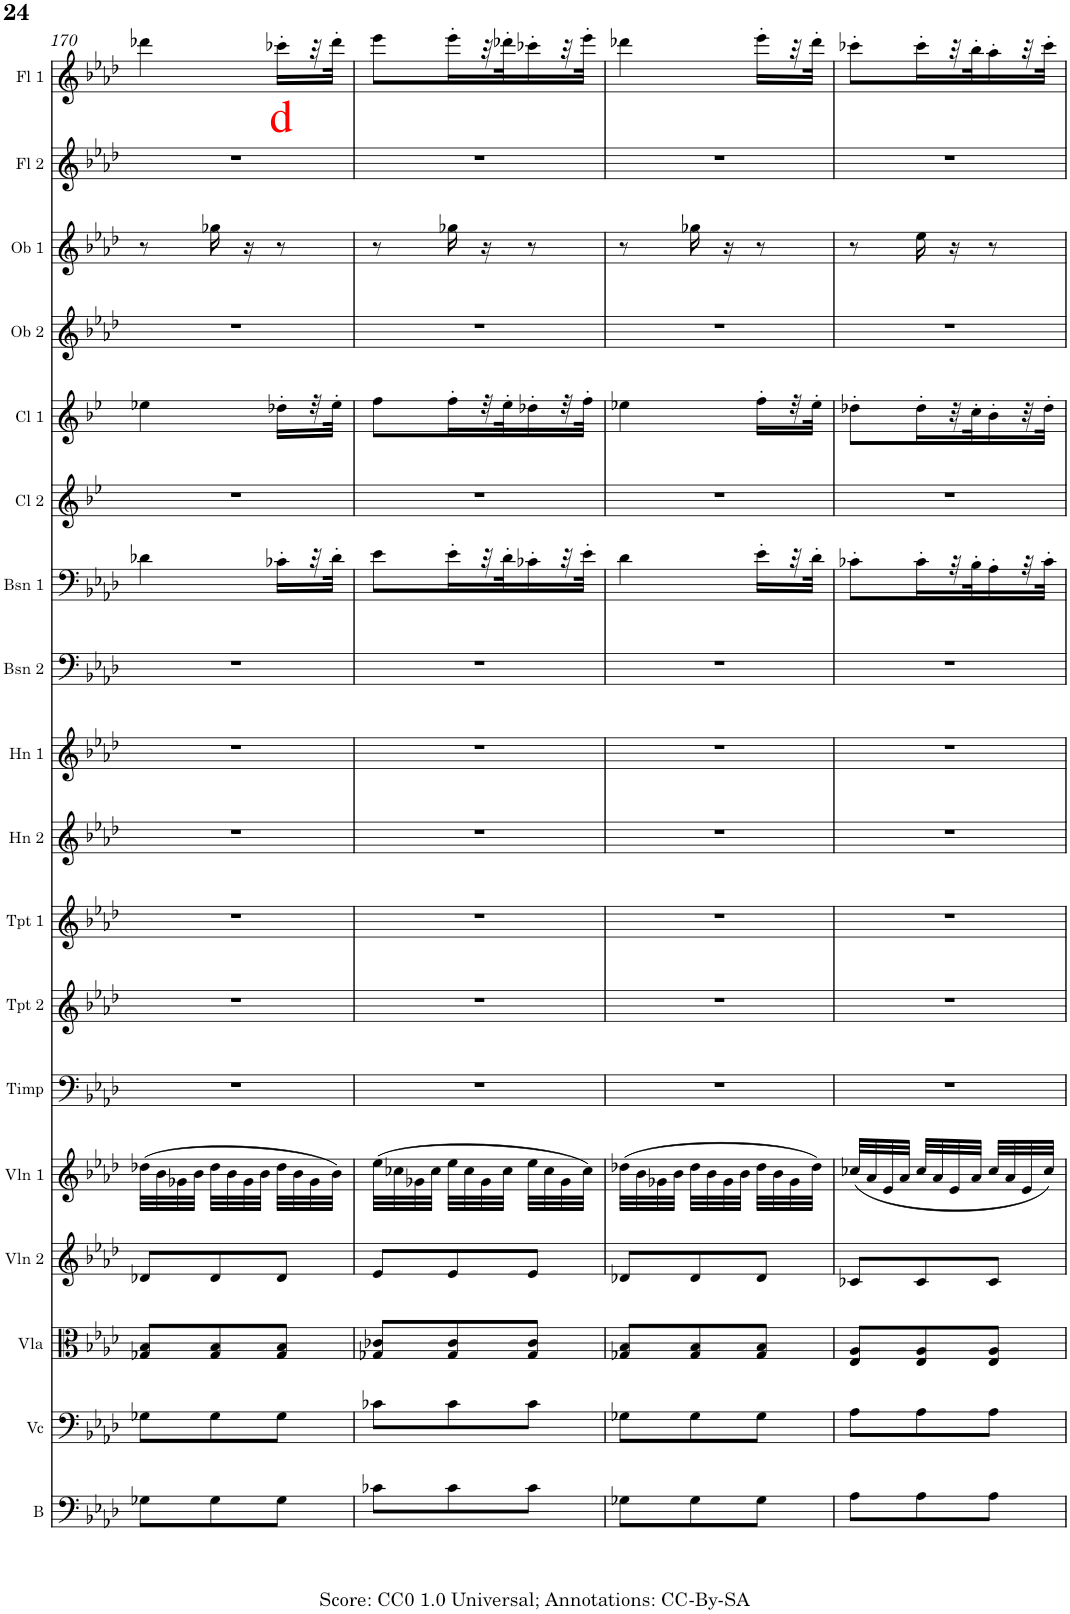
**kern	**kern	**kern	**kern	**kern	**kern	**kern	**kern	**kern	**kern	**kern	**kern	**kern	**kern	**kern	**kern	**kern	**kern	**text
*part18	*part17	*part16	*part15	*part14	*part13	*part12	*part11	*part10	*part9	*part8	*part7	*part6	*part5	*part4	*part3	*part2	*part1	*part1
*staff18	*staff17	*staff16	*staff15	*staff14	*staff13	*staff12	*staff11	*staff10	*staff9	*staff8	*staff7	*staff6	*staff5	*staff4	*staff3	*staff2	*staff1	*staff1
*I"Bass	*I"Violoncello	*I"Viola	*I"Violin 2	*I"Violin 1	*I"Timpani	*I"C Trumpet 2	*I"C Trumpet 1	*I"C Horn 2	*I"C Horn 1	*I"Bassoon 2	*I"Bassoon 1	*I"Bb Clarinet 2	*I"Bb Clarinet 1	*I"Oboe 2	*I"Oboe 1	*I"Flute 2	*I"Flute 1	*
*I'B	*I'Vc	*I'Vla	*I'Vln 2	*I'Vln 1	*I'Timp	*I'Tpt 2	*I'Tpt 1	*I'Hn 2	*I'Hn 1	*I'Bsn 2	*I'Bsn 1	*I'Cl 2	*I'Cl 1	*I'Ob 2	*I'Ob 1	*I'Fl 2	*I'Fl 1	*
!!LO:PB:g=z
*clefF4	*clefF4	*clefC3	*clefG2	*clefG2	*clefF4	*clefG2	*clefG2	*clefG2	*clefG2	*clefF4	*clefF4	*clefG2	*clefG2	*clefG2	*clefG2	*clefG2	*clefG2	*
*Trd7c12	*	*	*	*	*	*	*	*Trd7c12	*Trd7c12	*	*	*Trd1c2	*Trd1c2	*	*	*	*	*
*k[b-e-a-d-]	*k[b-e-a-d-]	*k[b-e-a-d-]	*k[b-e-a-d-]	*k[b-e-a-d-]	*k[b-e-a-d-]	*k[b-e-a-d-]	*k[b-e-a-d-]	*k[b-e-a-d-]	*k[b-e-a-d-]	*k[b-e-a-d-]	*k[b-e-a-d-]	*k[b-e-]	*k[b-e-]	*k[b-e-a-d-]	*k[b-e-a-d-]	*k[b-e-a-d-]	*k[b-e-a-d-]	*
*M3/8	*M3/8	*M3/8	*M3/8	*M3/8	*M3/8	*M3/8	*M3/8	*M3/8	*M3/8	*M3/8	*M3/8	*M3/8	*M3/8	*M3/8	*M3/8	*M3/8	*M3/8	*
=170	=170	=170	=170	=170	=170	=170	=170	=170	=170	=170	=170	=170	=170	=170	=170	=170	=170	=170
8G-X\L	8G-X\L	8G-X/ 8B-/L	8d-X/L	(32dd-X\LLL	4.r	4.r	4.r	4.r	4.r	4.r	4d-X\	4.r	4ee-X\	4.r	8r	4.r	4ddd-X\	.
.	.	.	.	32b-\	.	.	.	.	.	.	.	.	.	.	.	.	.	.
.	.	.	.	32g-X\	.	.	.	.	.	.	.	.	.	.	.	.	.	.
.	.	.	.	32b-\JJJ	.	.	.	.	.	.	.	.	.	.	.	.	.	.
8G-\	8G-\	8G-/ 8B-/	8d-/	32dd-\LLL	.	.	.	.	.	.	.	.	.	.	16gg-X\	.	.	.
.	.	.	.	32b-\	.	.	.	.	.	.	.	.	.	.	.	.	.	.
.	.	.	.	32g-\	.	.	.	.	.	.	.	.	.	.	16r	.	.	.
.	.	.	.	32b-\JJJ	.	.	.	.	.	.	.	.	.	.	.	.	.	.
!	!	!	!	!	!	!	!	!	!	!	!	!	!	!	!	!	!	!LO:LY:b:color=#FF0000
8G-\J	8G-\J	8G-/ 8B-/J	8d-/J	32dd-\LLL	.	.	.	.	.	.	16c-X'\LL	.	16dd-X'\LL	.	8r	.	16ccc-X'\LL	d
.	.	.	.	32b-\	.	.	.	.	.	.	.	.	.	.	.	.	.	.
.	.	.	.	32g-\	.	.	.	.	.	.	32r	.	32r	.	.	.	32r	.
.	.	.	.	32b-\JJJ)	.	.	.	.	.	.	32d-'\JJJ	.	32ee-'\JJJ	.	.	.	32ddd-'\JJJ	.
=171	=171	=171	=171	=171	=171	=171	=171	=171	=171	=171	=171	=171	=171	=171	=171	=171	=171	=171
8c-X\L	8c-X\L	8G-X/ 8c-X/L	8e-/L	(32ee-\LLL	4.r	4.r	4.r	4.r	4.r	4.r	8e-\L	4.r	8ff\L	4.r	8r	4.r	8eee-\L	.
.	.	.	.	32cc-X\	.	.	.	.	.	.	.	.	.	.	.	.	.	.
.	.	.	.	32g-X\	.	.	.	.	.	.	.	.	.	.	.	.	.	.
.	.	.	.	32cc-\JJJ	.	.	.	.	.	.	.	.	.	.	.	.	.	.
8c-\	8c-\	8G-/ 8c-/	8e-/	32ee-\LLL	.	.	.	.	.	.	16e-'\L	.	16ff'\L	.	16gg-X\	.	16eee-'\L	.
.	.	.	.	32cc-\	.	.	.	.	.	.	.	.	.	.	.	.	.	.
.	.	.	.	32g-\	.	.	.	.	.	.	32r	.	32r	.	16r	.	32r	.
.	.	.	.	32cc-\JJJ	.	.	.	.	.	.	32d-'\J	.	32ee-'\J	.	.	.	32ddd-X'\J	.
8c-\J	8c-\J	8G-/ 8c-/J	8e-/J	32ee-\LLL	.	.	.	.	.	.	16c-X'\	.	16dd-X'\	.	8r	.	16ccc-X'\	.
.	.	.	.	32cc-\	.	.	.	.	.	.	.	.	.	.	.	.	.	.
.	.	.	.	32g-\	.	.	.	.	.	.	32r	.	32r	.	.	.	32r	.
.	.	.	.	32cc-\JJJ)	.	.	.	.	.	.	32e-'\JJJ	.	32ff'\JJJ	.	.	.	32eee-'\JJJ	.
=172	=172	=172	=172	=172	=172	=172	=172	=172	=172	=172	=172	=172	=172	=172	=172	=172	=172	=172
8G-X\L	8G-X\L	8G-X/ 8B-/L	8d-X/L	(32dd-X\LLL	4.r	4.r	4.r	4.r	4.r	4.r	4d-\	4.r	4ee-X\	4.r	8r	4.r	4ddd-X\	.
.	.	.	.	32b-\	.	.	.	.	.	.	.	.	.	.	.	.	.	.
.	.	.	.	32g-X\	.	.	.	.	.	.	.	.	.	.	.	.	.	.
.	.	.	.	32b-\JJJ	.	.	.	.	.	.	.	.	.	.	.	.	.	.
8G-\	8G-\	8G-/ 8B-/	8d-/	32dd-\LLL	.	.	.	.	.	.	.	.	.	.	16gg-X\	.	.	.
.	.	.	.	32b-\	.	.	.	.	.	.	.	.	.	.	.	.	.	.
.	.	.	.	32g-\	.	.	.	.	.	.	.	.	.	.	16r	.	.	.
.	.	.	.	32b-\JJJ	.	.	.	.	.	.	.	.	.	.	.	.	.	.
8G-\J	8G-\J	8G-/ 8B-/J	8d-/J	32dd-\LLL	.	.	.	.	.	.	16e-'\LL	.	16ff'\LL	.	8r	.	16eee-'\LL	.
.	.	.	.	32b-\	.	.	.	.	.	.	.	.	.	.	.	.	.	.
.	.	.	.	32g-\	.	.	.	.	.	.	32r	.	32r	.	.	.	32r	.
.	.	.	.	32dd-\JJJ)	.	.	.	.	.	.	32d-'\JJJ	.	32ee-'\JJJ	.	.	.	32ddd-'\JJJ	.
=173	=173	=173	=173	=173	=173	=173	=173	=173	=173	=173	=173	=173	=173	=173	=173	=173	=173	=173
8A-\L	8A-\L	8E-/ 8A-/L	8c-X/L	(32cc-X/LLL	4.r	4.r	4.r	4.r	4.r	4.r	8c-X'\L	4.r	8dd-X'\L	4.r	8r	4.r	8ccc-X'\L	.
.	.	.	.	32a-/	.	.	.	.	.	.	.	.	.	.	.	.	.	.
.	.	.	.	32e-/	.	.	.	.	.	.	.	.	.	.	.	.	.	.
.	.	.	.	32a-/JJJ	.	.	.	.	.	.	.	.	.	.	.	.	.	.
8A-\	8A-\	8E-/ 8A-/	8c-/	32cc-/LLL	.	.	.	.	.	.	16c-'\L	.	16dd-'\L	.	16ee-\	.	16ccc-'\L	.
.	.	.	.	32a-/	.	.	.	.	.	.	.	.	.	.	.	.	.	.
.	.	.	.	32e-/	.	.	.	.	.	.	32r	.	32r	.	16r	.	32r	.
.	.	.	.	32a-/JJJ	.	.	.	.	.	.	32B-'\J	.	32cc'\J	.	.	.	32bb-'\J	.
8A-\J	8A-\J	8E-/ 8A-/J	8c-/J	32cc-/LLL	.	.	.	.	.	.	16A-'\	.	16b-'\	.	8r	.	16aa-'\	.
.	.	.	.	32a-/	.	.	.	.	.	.	.	.	.	.	.	.	.	.
.	.	.	.	32e-/	.	.	.	.	.	.	32r	.	32r	.	.	.	32r	.
.	.	.	.	32cc-/JJJ)	.	.	.	.	.	.	32c-'\JJJ	.	32dd-'\JJJ	.	.	.	32ccc-'\JJJ	.
=	=	=	=	=	=	=	=	=	=	=	=	=	=	=	=	=	=	=
*-	*-	*-	*-	*-	*-	*-	*-	*-	*-	*-	*-	*-	*-	*-	*-	*-	*-	*-
